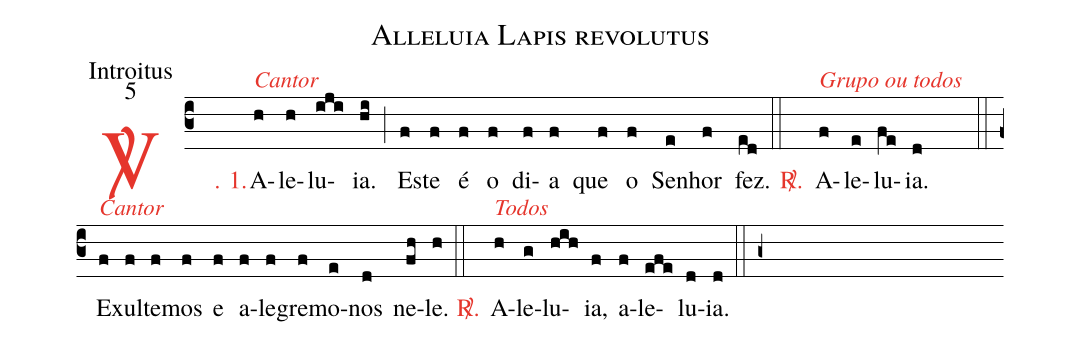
name: Alleluia Lapis revolutus;
office-part: Introitus;
mode: 5;
%%
(c3)

<c><sp>V/</sp>. 1.</c>() A<alt>\textcolor{gregoriocolor}{Cantor}</alt>(h)le(h)lu(iji)ia.(hi) (;) Es(f)te(f) é(f) o(f) di(f)a(f) que(f) o(f) Se(e)nhor(f) fez.(ed)

(::)

<c><sp>R/</sp>.</c>() A<alt>\textcolor{gregoriocolor}{Grupo ou todos}</alt>(f)le(e)lu(fe)ia.(d/[10])

(::)

E<alt>\textcolor{gregoriocolor}{Cantor}</alt>(f)xul(f)te(f)mos(f) e(f) a(f)le(f)gre(f)mo-(e)nos(d) ne(fh)le.(h)

(::)

<c><sp>R/</sp>.</c>() A<alt>\textcolor{gregoriocolor}{Todos}</alt>(h)le(g)lu(hih)ia,(f) a(f)le(efe)lu(d)ia.(d)

(::)

(g+)
